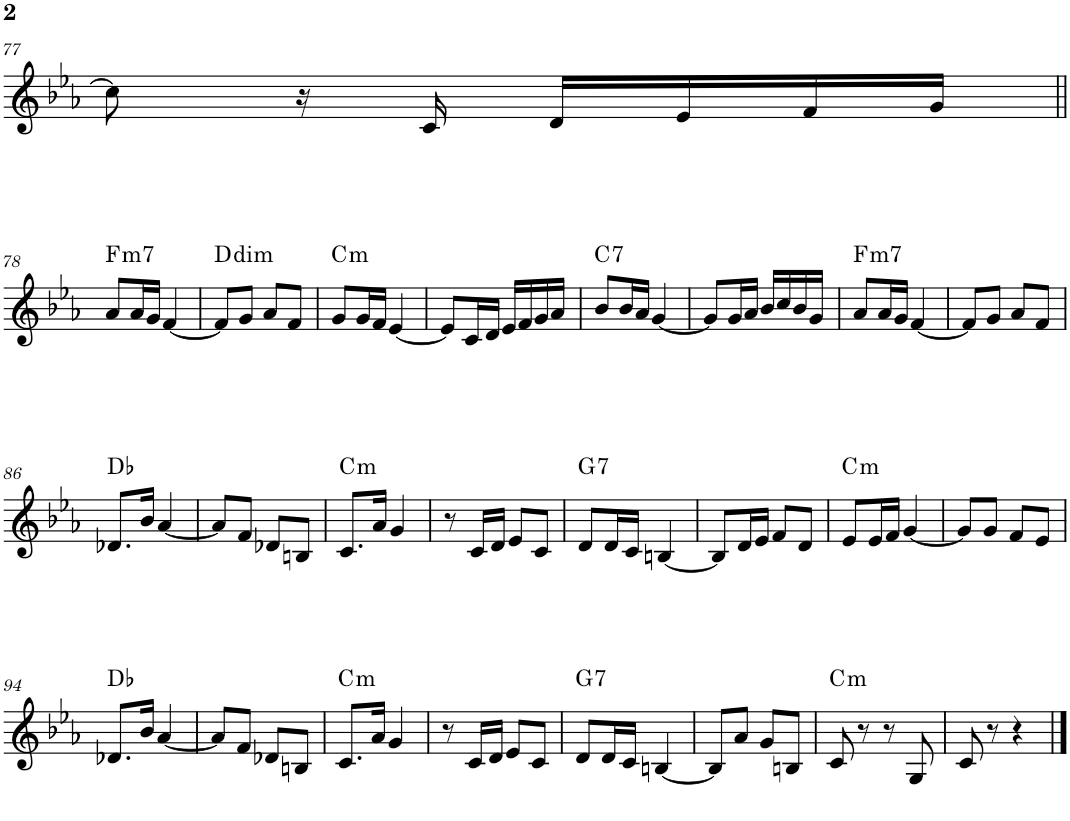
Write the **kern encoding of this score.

**kern	**harte
*part1	*part1
*staff1	*
*I"Piano	*
*I'Pno.	*
!!LO:PB:g=z
*clefG2	*
*k[b-e-a-]	*
*M2/4	*
=77	=77
8cc\]	.
16r	.
16c/	.
16d/LL	.
16e-/	.
16f/	.
16g/JJ	.
!!LO:LB:g=z
=78||	=78||
!	!LO:H:kt=m7
8a-/L	F:min7
16a-/L	.
16g/JJ	.
[4f/	.
=79	=79
!	!LO:H:kt=dim
8f/L]	D:dim
8g/J	.
8a-/L	.
8f/J	.
=80	=80
!	!LO:H:kt=m
8g/L	C:min
16g/L	.
16f/JJ	.
[4e-/	.
=81	=81
8e-/L]	.
16c/L	.
16d/JJ	.
16e-/LL	.
16f/	.
16g/	.
16a-/JJ	.
=82	=82
!	!LO:H:kt=7
8b-/L	C:7
16b-/L	.
16a-/JJ	.
[4g/	.
=83	=83
8g/L]	.
16g/L	.
16a-/JJ	.
16b-/LL	.
16cc/	.
16b-/	.
16g/JJ	.
=84	=84
!	!LO:H:kt=m7
8a-/L	F:min7
16a-/L	.
16g/JJ	.
[4f/	.
=85	=85
8f/L]	.
8g/J	.
8a-/L	.
8f/J	.
!!LO:LB:g=z
=86	=86
8.d-X/L	Db:maj
16b-/Jk	.
[4a-/	.
=87	=87
8a-/L]	.
8f/J	.
8d-X/L	.
8Bn/J	.
=88	=88
!	!LO:H:kt=m
8.c/L	C:min
16a-/Jk	.
4g/	.
=89	=89
8r	.
16c/LL	.
16d/JJ	.
8e-/L	.
8c/J	.
=90	=90
!	!LO:H:kt=7
8d/L	G:7
16d/L	.
16c/JJ	.
[4Bn/	.
=91	=91
8B/L]	.
16d/L	.
16e-/JJ	.
8f/L	.
8d/J	.
=92	=92
!	!LO:H:kt=m
8e-/L	C:min
16e-/L	.
16f/JJ	.
[4g/	.
=93	=93
8g/L]	.
8g/J	.
8f/L	.
8e-/J	.
!!LO:LB:g=z
=94	=94
8.d-X/L	Db:maj
16b-/Jk	.
[4a-/	.
=95	=95
8a-/L]	.
8f/J	.
8d-X/L	.
8Bn/J	.
=96	=96
!	!LO:H:kt=m
8.c/L	C:min
16a-/Jk	.
4g/	.
=97	=97
8r	.
16c/LL	.
16d/JJ	.
8e-/L	.
8c/J	.
=98	=98
!	!LO:H:kt=7
8d/L	G:7
16d/L	.
16c/JJ	.
[4Bn/	.
=99	=99
8B/L]	.
8a-/J	.
8g/L	.
8Bn/J	.
=100	=100
!	!LO:H:kt=m
8c/	C:min
8r	.
8r	.
8G/	.
=101	=101
8c/	.
8r	.
4r	.
==	==
*-	*-
